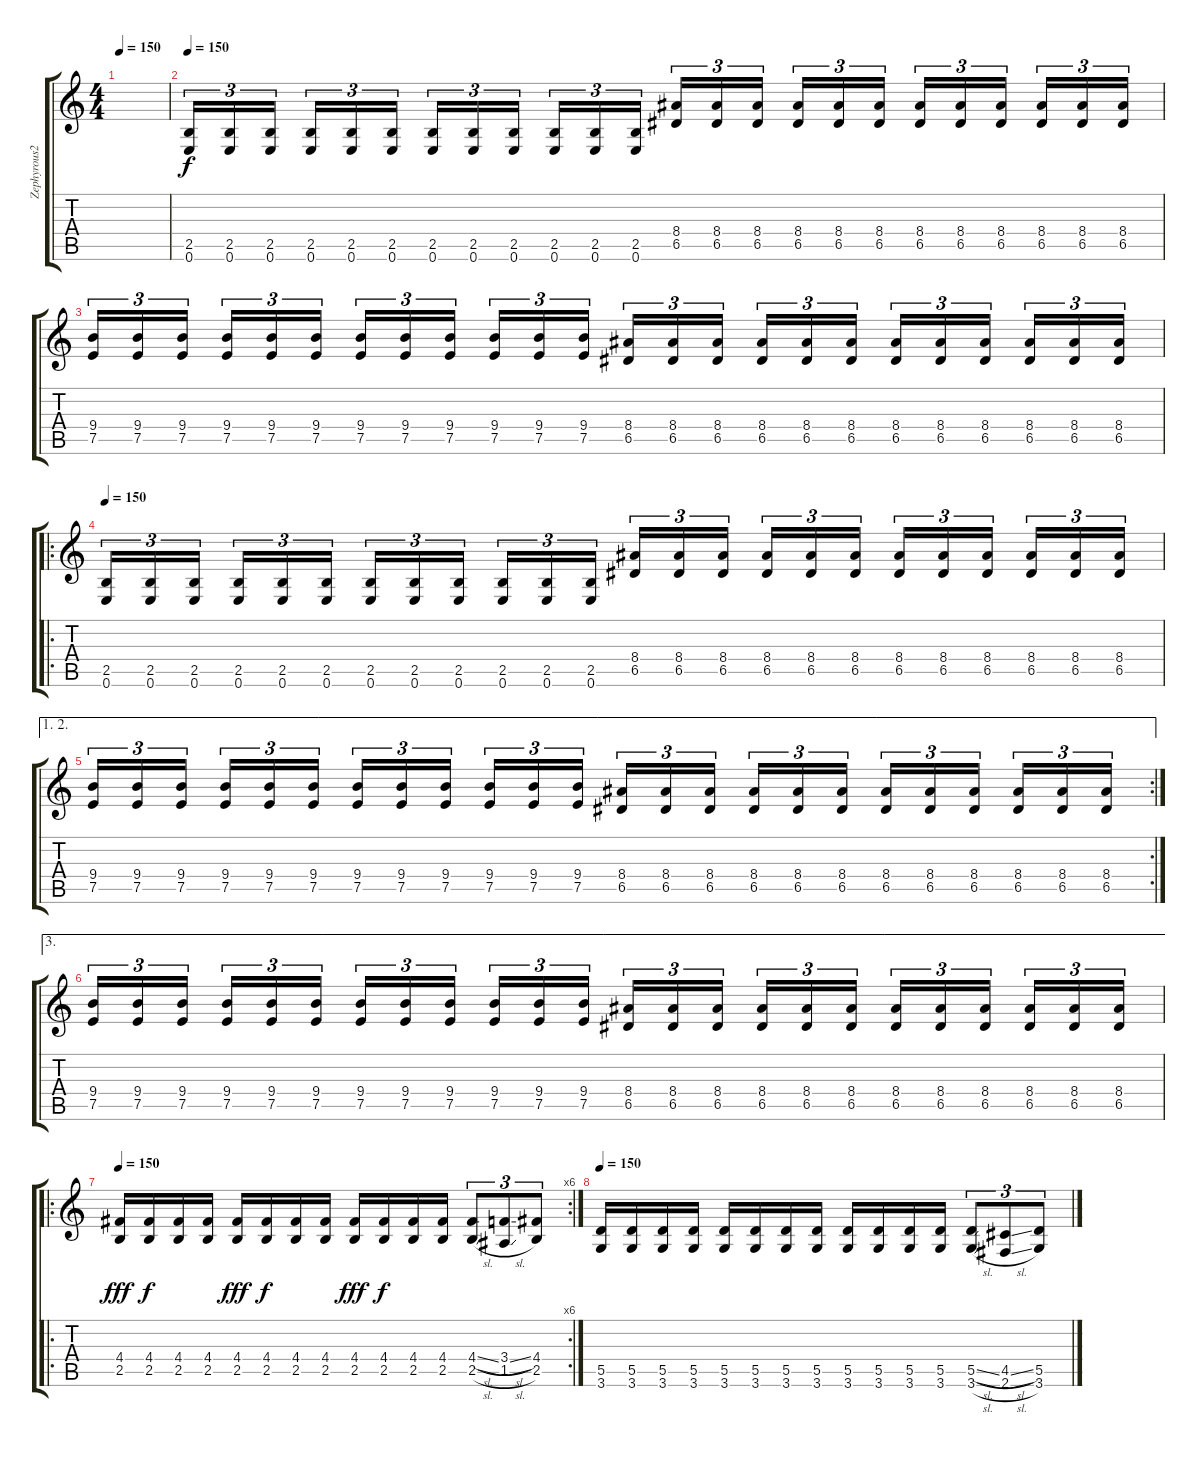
\track ("Zephyrous2" "Zephyrous2") {instrument distortionguitar}
\staff {score tabs}
\tuning (E4 B3 G3 D3 A2 E2) {hide}
\ts (4 4)
\tempo 150
\clef g2
\ks c
|
\tempo 150
(2.5 0.6).16{tu (3 2)} (2.5 0.6).16{tu (3 2)} (2.5 0.6).16{tu (3 2)} (2.5 0.6).16{tu (3 2)} (2.5 0.6).16{tu (3 2)} (2.5 0.6).16{tu (3 2)} (2.5 0.6).16{tu (3 2)} (2.5 0.6).16{tu (3 2)} (2.5 0.6).16{tu (3 2)} (2.5 0.6).16{tu (3 2)} (2.5 0.6).16{tu (3 2)} (2.5 0.6).16{tu (3 2)} (8.4 6.5).16{tu (3 2)} (8.4 6.5).16{tu (3 2)} (8.4 6.5).16{tu (3 2)} (8.4 6.5).16{tu (3 2)} (8.4 6.5).16{tu (3 2)} (8.4 6.5).16{tu (3 2)} (8.4 6.5).16{tu (3 2)} (8.4 6.5).16{tu (3 2)} (8.4 6.5).16{tu (3 2)} (8.4 6.5).16{tu (3 2)} (8.4 6.5).16{tu (3 2)} (8.4 6.5).16{tu (3 2)} |
(9.4 7.5).16{tu (3 2)} (9.4 7.5).16{tu (3 2)} (9.4 7.5).16{tu (3 2)} (9.4 7.5).16{tu (3 2)} (9.4 7.5).16{tu (3 2)} (9.4 7.5).16{tu (3 2)} (9.4 7.5).16{tu (3 2)} (9.4 7.5).16{tu (3 2)} (9.4 7.5).16{tu (3 2)} (9.4 7.5).16{tu (3 2)} (9.4 7.5).16{tu (3 2)} (9.4 7.5).16{tu (3 2)} (8.4 6.5).16{tu (3 2)} (8.4 6.5).16{tu (3 2)} (8.4 6.5).16{tu (3 2)} (8.4 6.5).16{tu (3 2)} (8.4 6.5).16{tu (3 2)} (8.4 6.5).16{tu (3 2)} (8.4 6.5).16{tu (3 2)} (8.4 6.5).16{tu (3 2)} (8.4 6.5).16{tu (3 2)} (8.4 6.5).16{tu (3 2)} (8.4 6.5).16{tu (3 2)} (8.4 6.5).16{tu (3 2)} |
\ro
\tempo 150
(2.5 0.6).16{tu (3 2)} (2.5 0.6).16{tu (3 2)} (2.5 0.6).16{tu (3 2)} (2.5 0.6).16{tu (3 2)} (2.5 0.6).16{tu (3 2)} (2.5 0.6).16{tu (3 2)} (2.5 0.6).16{tu (3 2)} (2.5 0.6).16{tu (3 2)} (2.5 0.6).16{tu (3 2)} (2.5 0.6).16{tu (3 2)} (2.5 0.6).16{tu (3 2)} (2.5 0.6).16{tu (3 2)} (8.4 6.5).16{tu (3 2)} (8.4 6.5).16{tu (3 2)} (8.4 6.5).16{tu (3 2)} (8.4 6.5).16{tu (3 2)} (8.4 6.5).16{tu (3 2)} (8.4 6.5).16{tu (3 2)} (8.4 6.5).16{tu (3 2)} (8.4 6.5).16{tu (3 2)} (8.4 6.5).16{tu (3 2)} (8.4 6.5).16{tu (3 2)} (8.4 6.5).16{tu (3 2)} (8.4 6.5).16{tu (3 2)} |
\ae (1 2)
\rc 2
(9.4 7.5).16{tu (3 2)} (9.4 7.5).16{tu (3 2)} (9.4 7.5).16{tu (3 2)} (9.4 7.5).16{tu (3 2)} (9.4 7.5).16{tu (3 2)} (9.4 7.5).16{tu (3 2)} (9.4 7.5).16{tu (3 2)} (9.4 7.5).16{tu (3 2)} (9.4 7.5).16{tu (3 2)} (9.4 7.5).16{tu (3 2)} (9.4 7.5).16{tu (3 2)} (9.4 7.5).16{tu (3 2)} (8.4 6.5).16{tu (3 2)} (8.4 6.5).16{tu (3 2)} (8.4 6.5).16{tu (3 2)} (8.4 6.5).16{tu (3 2)} (8.4 6.5).16{tu (3 2)} (8.4 6.5).16{tu (3 2)} (8.4 6.5).16{tu (3 2)} (8.4 6.5).16{tu (3 2)} (8.4 6.5).16{tu (3 2)} (8.4 6.5).16{tu (3 2)} (8.4 6.5).16{tu (3 2)} (8.4 6.5).16{tu (3 2)} |
\ae 3
(9.4 7.5).16{tu (3 2)} (9.4 7.5).16{tu (3 2)} (9.4 7.5).16{tu (3 2)} (9.4 7.5).16{tu (3 2)} (9.4 7.5).16{tu (3 2)} (9.4 7.5).16{tu (3 2)} (9.4 7.5).16{tu (3 2)} (9.4 7.5).16{tu (3 2)} (9.4 7.5).16{tu (3 2)} (9.4 7.5).16{tu (3 2)} (9.4 7.5).16{tu (3 2)} (9.4 7.5).16{tu (3 2)} (8.4 6.5).16{tu (3 2)} (8.4 6.5).16{tu (3 2)} (8.4 6.5).16{tu (3 2)} (8.4 6.5).16{tu (3 2)} (8.4 6.5).16{tu (3 2)} (8.4 6.5).16{tu (3 2)} (8.4 6.5).16{tu (3 2)} (8.4 6.5).16{tu (3 2)} (8.4 6.5).16{tu (3 2)} (8.4 6.5).16{tu (3 2)} (8.4 6.5).16{tu (3 2)} (8.4 6.5).16{tu (3 2)} |
\ro
\rc 6
\tempo 150
(4.4 2.5).16{dy fff} (4.4 2.5).16{dy f} (4.4 2.5).16 (4.4 2.5).16 (4.4 2.5).16{dy fff} (4.4 2.5).16{dy f} (4.4 2.5).16 (4.4 2.5).16 (4.4 2.5).16{dy fff} (4.4 2.5).16{dy f} (4.4 2.5).16 (4.4 2.5).16 (4.4{sl} 2.5{sl}).8{tu (3 2)} (3.4{sl} 1.5{sl}).8{tu (3 2)} (4.4 2.5).8{tu (3 2)} |
\tempo 150
(5.5 3.6).16 (5.5 3.6).16 (5.5 3.6).16 (5.5 3.6).16 (5.5 3.6).16 (5.5 3.6).16 (5.5 3.6).16 (5.5 3.6).16 (5.5 3.6).16 (5.5 3.6).16 (5.5 3.6).16 (5.5 3.6).16 (5.5{sl} 3.6{sl}).8{tu (3 2)} (4.5{sl} 2.6{sl}).8{tu (3 2)} (5.5 3.6).8{tu (3 2)}
